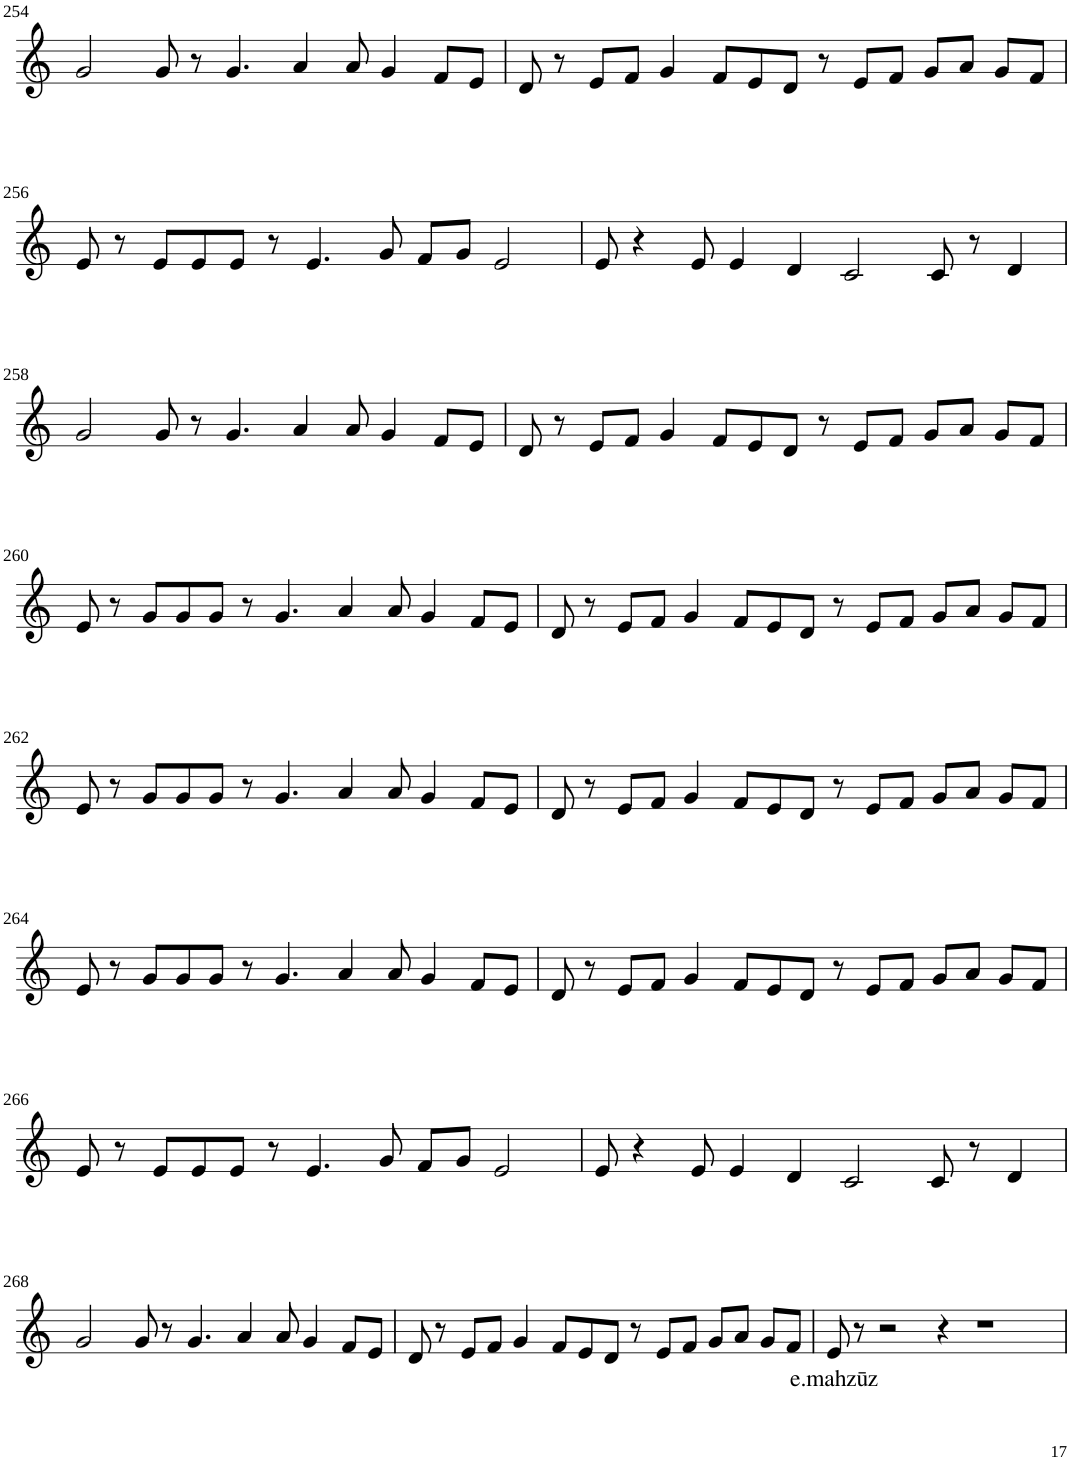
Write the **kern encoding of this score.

**kern	**text
*part1	*part1
*staff1	*staff1
*I"Violin	*
!!LO:PB:g=z
*clefG2	*
*k[]	*
*M8/4	*
=254	=254
2g/	.
8g/	.
8r	.
4.g/	.
4a/	.
8a/	.
4g/	.
8f/L	.
8e/J	.
=255	=255
8d/	.
8r	.
8e/L	.
8f/J	.
4g/	.
8f/L	.
8e/	.
8d/J	.
8r	.
8e/L	.
8f/J	.
8g/L	.
8a/J	.
8g/L	.
8f/J	.
!!LO:LB:g=z
=256	=256
8e/	.
8r	.
8e/L	.
8e/	.
8e/J	.
8r	.
4.e/	.
8g/	.
8f/L	.
8g/J	.
2e/	.
=257	=257
8e/	.
4r	.
8e/	.
4e/	.
4d/	.
2c/	.
8c/	.
8r	.
4d/	.
!!LO:LB:g=z
=258	=258
2g/	.
8g/	.
8r	.
4.g/	.
4a/	.
8a/	.
4g/	.
8f/L	.
8e/J	.
=259	=259
8d/	.
8r	.
8e/L	.
8f/J	.
4g/	.
8f/L	.
8e/	.
8d/J	.
8r	.
8e/L	.
8f/J	.
8g/L	.
8a/J	.
8g/L	.
8f/J	.
!!LO:LB:g=z
=260	=260
8e/	.
8r	.
8g/L	.
8g/	.
8g/J	.
8r	.
4.g/	.
4a/	.
8a/	.
4g/	.
8f/L	.
8e/J	.
=261	=261
8d/	.
8r	.
8e/L	.
8f/J	.
4g/	.
8f/L	.
8e/	.
8d/J	.
8r	.
8e/L	.
8f/J	.
8g/L	.
8a/J	.
8g/L	.
8f/J	.
!!LO:LB:g=z
=262	=262
8e/	.
8r	.
8g/L	.
8g/	.
8g/J	.
8r	.
4.g/	.
4a/	.
8a/	.
4g/	.
8f/L	.
8e/J	.
=263	=263
8d/	.
8r	.
8e/L	.
8f/J	.
4g/	.
8f/L	.
8e/	.
8d/J	.
8r	.
8e/L	.
8f/J	.
8g/L	.
8a/J	.
8g/L	.
8f/J	.
!!LO:LB:g=z
=264	=264
8e/	.
8r	.
8g/L	.
8g/	.
8g/J	.
8r	.
4.g/	.
4a/	.
8a/	.
4g/	.
8f/L	.
8e/J	.
=265	=265
8d/	.
8r	.
8e/L	.
8f/J	.
4g/	.
8f/L	.
8e/	.
8d/J	.
8r	.
8e/L	.
8f/J	.
8g/L	.
8a/J	.
8g/L	.
8f/J	.
!!LO:LB:g=z
=266	=266
8e/	.
8r	.
8e/L	.
8e/	.
8e/J	.
8r	.
4.e/	.
8g/	.
8f/L	.
8g/J	.
2e/	.
=267	=267
8e/	.
4r	.
8e/	.
4e/	.
4d/	.
2c/	.
8c/	.
8r	.
4d/	.
!!LO:LB:g=z
=268	=268
2g/	.
8g/	.
8r	.
4.g/	.
4a/	.
8a/	.
4g/	.
8f/L	.
8e/J	.
=269	=269
8d/	.
8r	.
8e/L	.
8f/J	.
4g/	.
8f/L	.
8e/	.
8d/J	.
8r	.
8e/L	.
8f/J	.
8g/L	.
8a/J	.
8g/L	.
8f/J	.
=270	=270
!	!LO:LY:b
8e/	e.mahzūz
8r	.
2r	.
4r	.
1r	.
=	=
*-	*-
